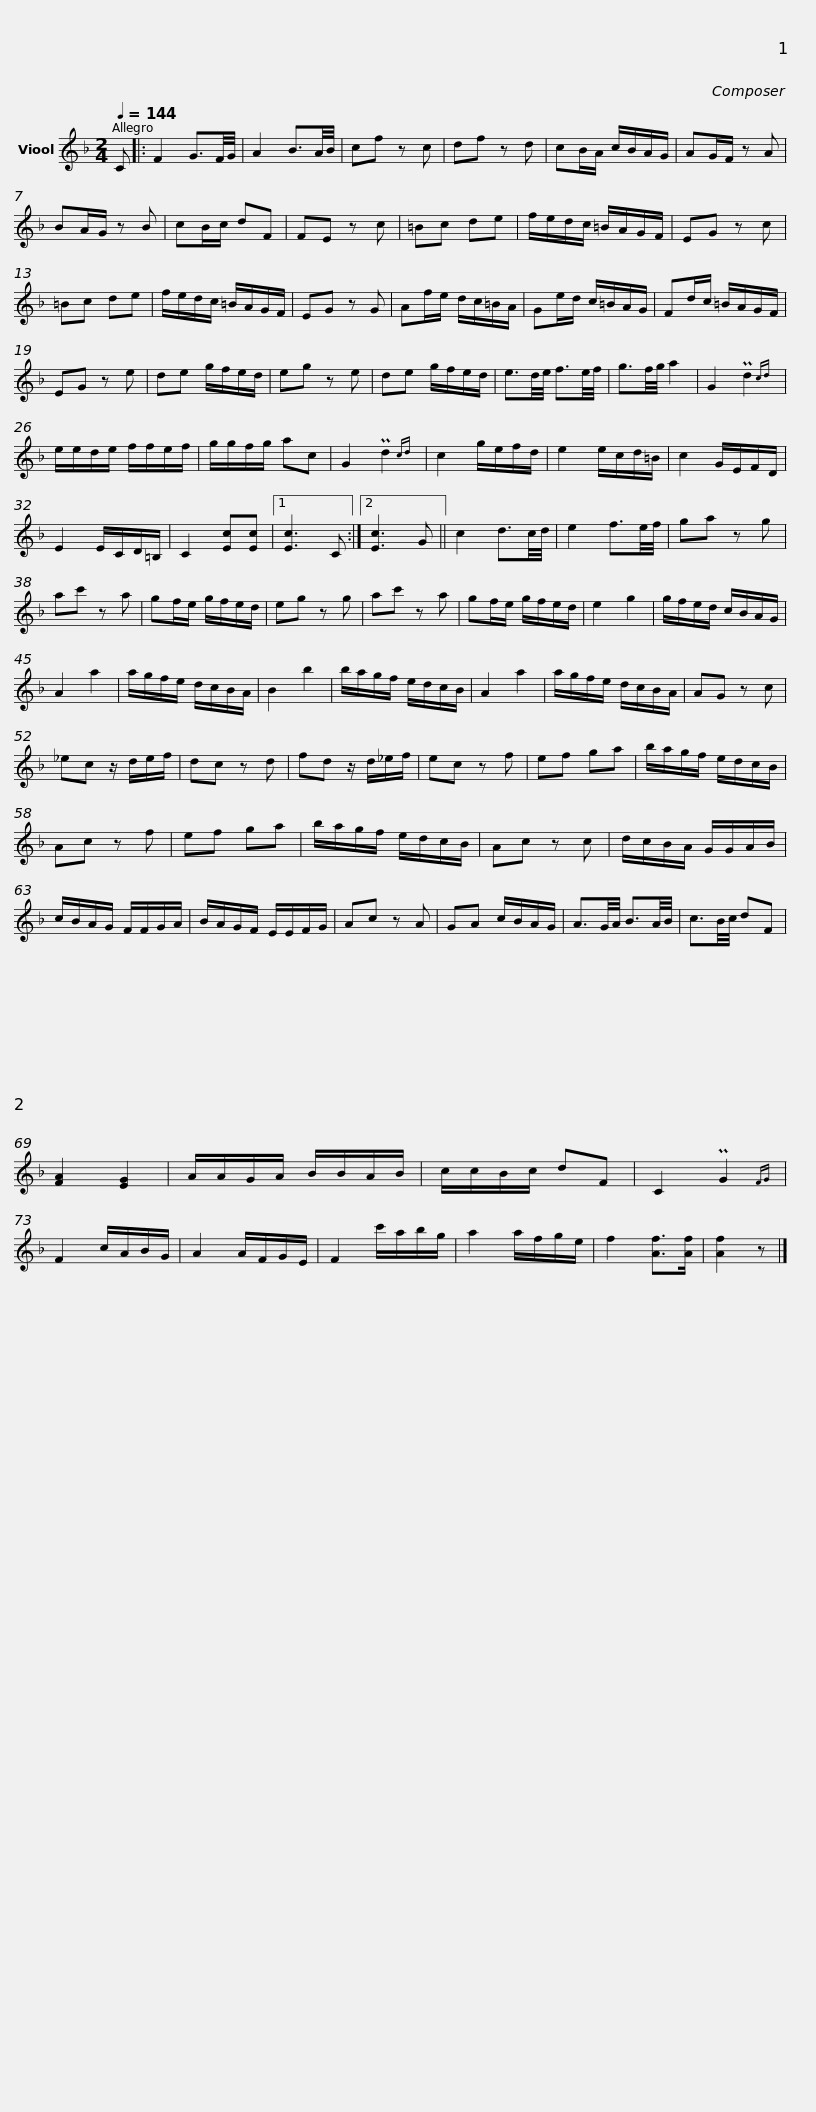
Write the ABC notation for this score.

X:1
L:1/8
Q:1/4=144
M:2/4
I:linebreak $
K:F
V:1 treble
V:1
 C |: F2 G3/2F/4G/4 | A2 B3/2A/4B/4 | cf z c | df z d | %5
 cB/A/ c/B/A/G/ | AG/F/ z A | BA/G/ z B |$ cB/c/ dF | FE z c | %10
 =Bc de | f/e/d/c/ =B/A/G/F/ | EG z c | =Bc de | f/e/d/c/ =B/A/G/F/ |$ %15
 EG z G | Af/e/ d/c/=B/A/ | Ge/d/ c/=B/A/G/ | Fd/c/ =B/A/G/F/ | EG z e | %20
 de g/f/e/d/ | eg z e |$ de g/f/e/d/ | e3/2d/4e/4 f3/2e/4f/4 | g3/2f/4g/4 a2 | %25
 G2 Pd2{cd} | e/e/d/e/ f/f/e/f/ | g/g/f/g/ ac | G2 Pd2{cd} |$ c2 g/e/f/d/ | %30
 e2 e/c/d/=B/ | c2 G/E/F/D/ | E2 E/C/D/=B,/ | C2 [Ec][Ec] |1 [Ec]3 C :|2 %35
 [Ec]3 G ||$ c2 d3/2c/4d/4 | e2 f3/2e/4f/4 | ga z g | ac' z a | %40
 gf/e/ g/f/e/d/ | eg z g | ac' z a |$ gf/e/ g/f/e/d/ | e2 g2 | %45
 g/f/e/d/ c/B/A/G/ | A2 a2 | a/g/f/e/ d/c/B/A/ | B2 b2 | b/a/g/f/ e/d/c/B/ |$ %50
 A2 a2 | a/g/f/e/ d/c/B/A/ | AG z c | _ec z/ d/e/f/ | dc z d | %55
 fd z/ d/_e/f/ | ec z f |$ ef ga | b/a/g/f/ e/d/c/B/ | Ac z f | %60
 ef ga | b/a/g/f/ e/d/c/B/ | Ac z c | d/c/B/A/ G/G/A/B/ |$ c/B/A/G/ F/F/G/A/ | %65
 B/A/G/F/ E/E/F/G/ | Ac z A | GA c/B/A/G/ | A3/2G/4A/4 B3/2A/4B/4 | c3/2B/4c/4 dF | %70
 [FA]2 [EG]2 | A/A/G/A/ B/B/A/B/ |$ c/c/B/c/ dF | C2 PG2{FG} | F2 c/A/B/G/ | %75
 A2 A/F/G/E/ | F2 c'/a/b/g/ | a2 a/f/g/e/ | f2 [Af]>[Af] | [Af]2 z |] %80
